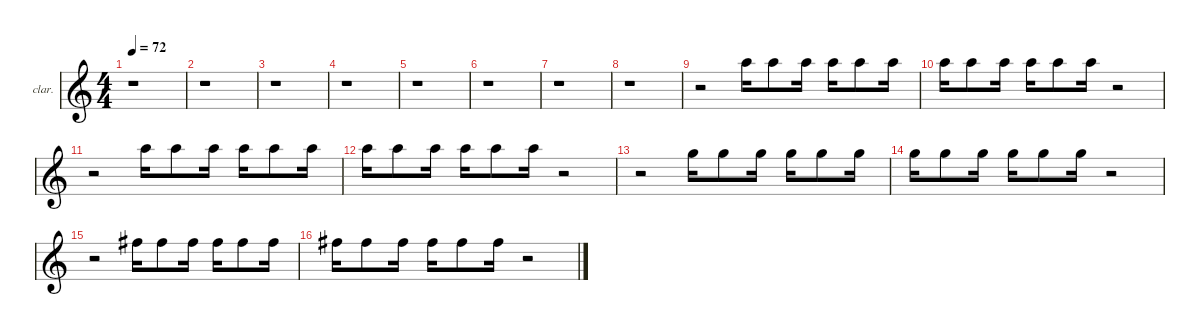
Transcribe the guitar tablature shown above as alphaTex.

\hideDynamics
\bracketExtendMode nobrackets
\firstSystemTrackNameOrientation horizontal
\otherSystemsTrackNameOrientation horizontal
\track ("Soprano Clarinet C" "clar.") {instrument clarinet}
\staff {score}
\tuning (E4 B3 G3 D3 A2 E2)
\ts (4 4)
\tempo 72
\clef g2
\ks aminor
r.1{dy mf} |
r.1 |
r.1 |
r.1 |
r.1 |
r.1 |
r.1 |
r.1 |
r.2 17.1.16 17.1.8 17.1.16 17.1.16 17.1.8 17.1.16 |
17.1.16 17.1.8 17.1.16 17.1.16 17.1.8 17.1.16 r.2 |
r.2 17.1.16 17.1.8 17.1.16 17.1.16 17.1.8 17.1.16 |
17.1.16 17.1.8 17.1.16 17.1.16 17.1.8 17.1.16 r.2 |
r.2 15.1.16 15.1.8 15.1.16 15.1.16 15.1.8 15.1.16 |
15.1.16 15.1.8 15.1.16 15.1.16 15.1.8 15.1.16 r.2 |
r.2 14.1{acc #}.16 14.1{acc #}.8 14.1{acc #}.16 14.1{acc #}.16 14.1{acc #}.8 14.1{acc #}.16 |
14.1{acc #}.16 14.1{acc #}.8 14.1{acc #}.16 14.1{acc #}.16 14.1{acc #}.8 14.1{acc #}.16 r.2
